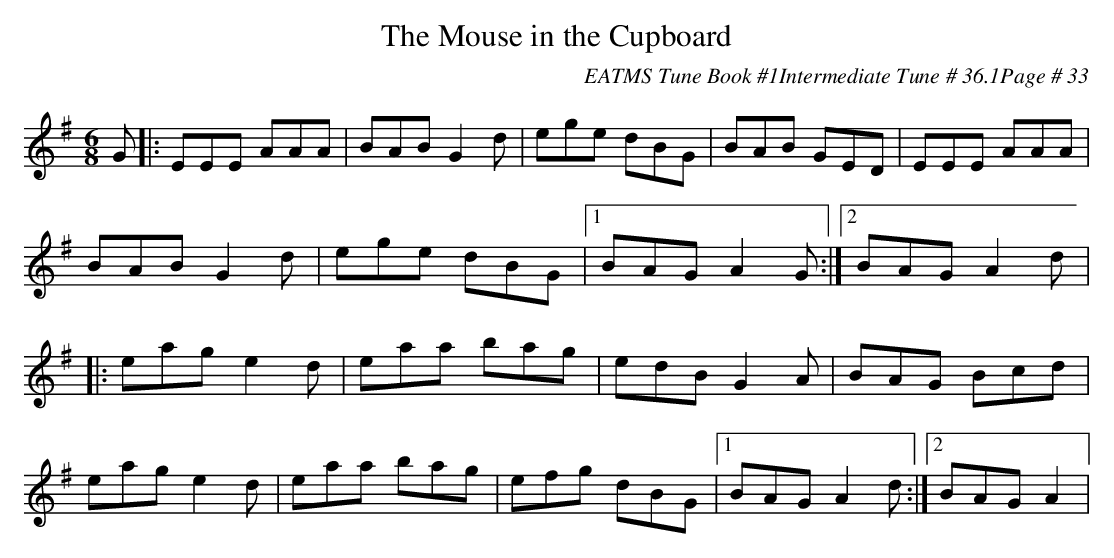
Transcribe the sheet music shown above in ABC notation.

X:1
T:Mouse in the Cupboard, The
C:EATMS Tune Book #1Intermediate Tune # 36.1Page # 33
M:6/8
L:1/8
K:G
G |:EEE AAA |BAB G2 d |ege dBG |BAB GED |EEE AAA |
BAB G2 d |ege dBG |[1BAG A2 G :|[2BAG A2 d |
|:eag e2 d |eaa bag |edB G2 A |BAG Bcd |
eag e2 d |eaa bag |efg dBG |[1BAG A2 d :|[2BAG A2|
